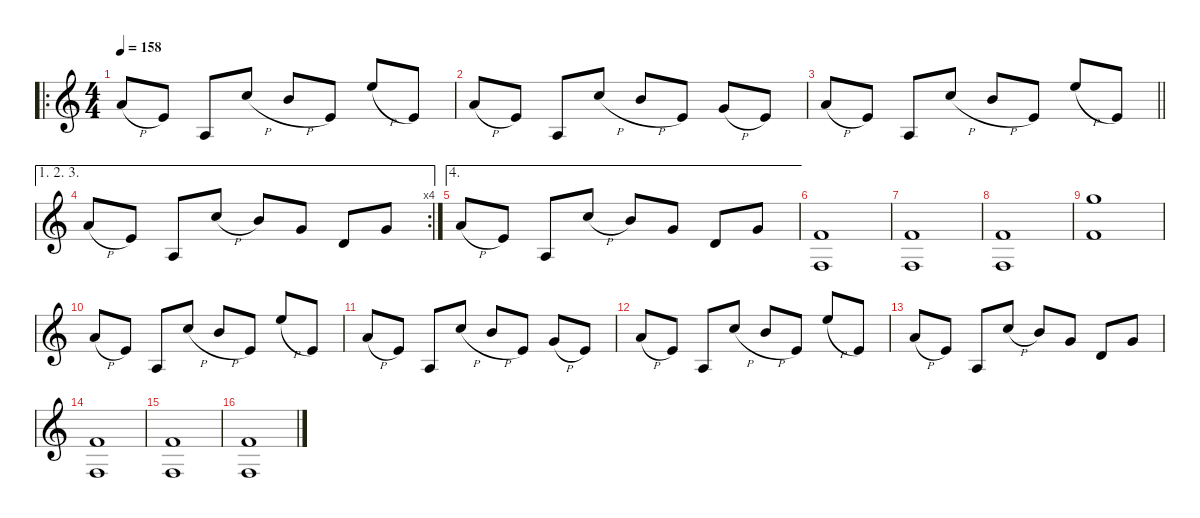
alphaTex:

\defaultSystemsLayout 4
\hideDynamics
\bracketExtendMode nobrackets
\singleTrackTrackNamePolicy hidden
\multiTrackTrackNamePolicy hidden
\firstSystemTrackNameMode fullname
\firstSystemTrackNameOrientation horizontal
\otherSystemsTrackNameOrientation horizontal
\track ("Keyboard Lead" "led.synth.") {instrument lead1square}
\staff {score}
\tuning (E4 C4 G3 C3 G2 C2)
\ro
\ts (4 4)
\tempo 158
\clef g2
\ks c
5.1{h}.8{dy f beam Up} 0.1.8{beam Up} 9.4.8{beam Up} 8.1{h}.8{beam Up} 7.1{h}.8{beam Up} 0.1.8{beam Up} 12.1{h}.8{beam Up} 0.1.8{beam Up} |
5.1{h}.8{beam Up} 0.1.8{beam Up} 9.4.8{beam Up} 8.1{h}.8{beam Up} 7.1{h}.8{beam Up} 0.1.8{beam Up} 3.1{h}.8{beam Up} 0.1.8{beam Up} |
\barLineRight lightlight
5.1{h}.8{beam Up} 0.1.8{beam Up} 9.4.8{beam Up} 8.1{h}.8{beam Up} 7.1{h}.8{beam Up} 0.1.8{beam Up} 12.1{h}.8{beam Up} 0.1.8{beam Up} |
\ae (1 2 3)
\rc 4
5.1{h}.8{beam Up} 0.1.8{beam Up} 9.4.8{beam Up} 8.1{h}.8{beam Up} 7.1.8{beam Up} 7.2.8{beam Up} 7.3.8{beam Up} 7.2.8{beam Up} |
\ae 4
5.1{h}.8{beam Up} 0.1.8{beam Up} 9.4.8{beam Up} 8.1{h}.8{beam Up} 7.1.8{beam Up} 7.2.8{beam Up} 7.3.8{beam Up} 7.2.8{beam Up} |
(5.2 5.4).1{instrument stringensemble1 beam Up} |
(5.2 5.4).1{beam Up} |
(5.2 5.4).1{beam Up} |
(15.1 17.4).1{beam Down} |
5.1{h}.8{instrument lead1square beam Up} 0.1.8{beam Up} 9.4.8{beam Up} 8.1{h}.8{beam Up} 7.1{h}.8{beam Up} 0.1.8{beam Up} 12.1{h}.8{beam Up} 0.1.8{beam Up} |
5.1{h}.8{beam Up} 0.1.8{beam Up} 9.4.8{beam Up} 8.1{h}.8{beam Up} 7.1{h}.8{beam Up} 0.1.8{beam Up} 3.1{h}.8{beam Up} 0.1.8{beam Up} |
5.1{h}.8{beam Up} 0.1.8{beam Up} 9.4.8{beam Up} 8.1{h}.8{beam Up} 7.1{h}.8{beam Up} 0.1.8{beam Up} 12.1{h}.8{beam Up} 0.1.8{beam Up} |
5.1{h}.8{beam Up} 0.1.8{beam Up} 9.4.8{beam Up} 8.1{h}.8{beam Up} 7.1.8{beam Up} 7.2.8{beam Up} 7.3.8{beam Up} 7.2.8{beam Up} |
(5.2 5.4).1{instrument stringensemble1 beam Up} |
(5.2 5.4).1{beam Up} |
(5.2 5.4).1{beam Up}
